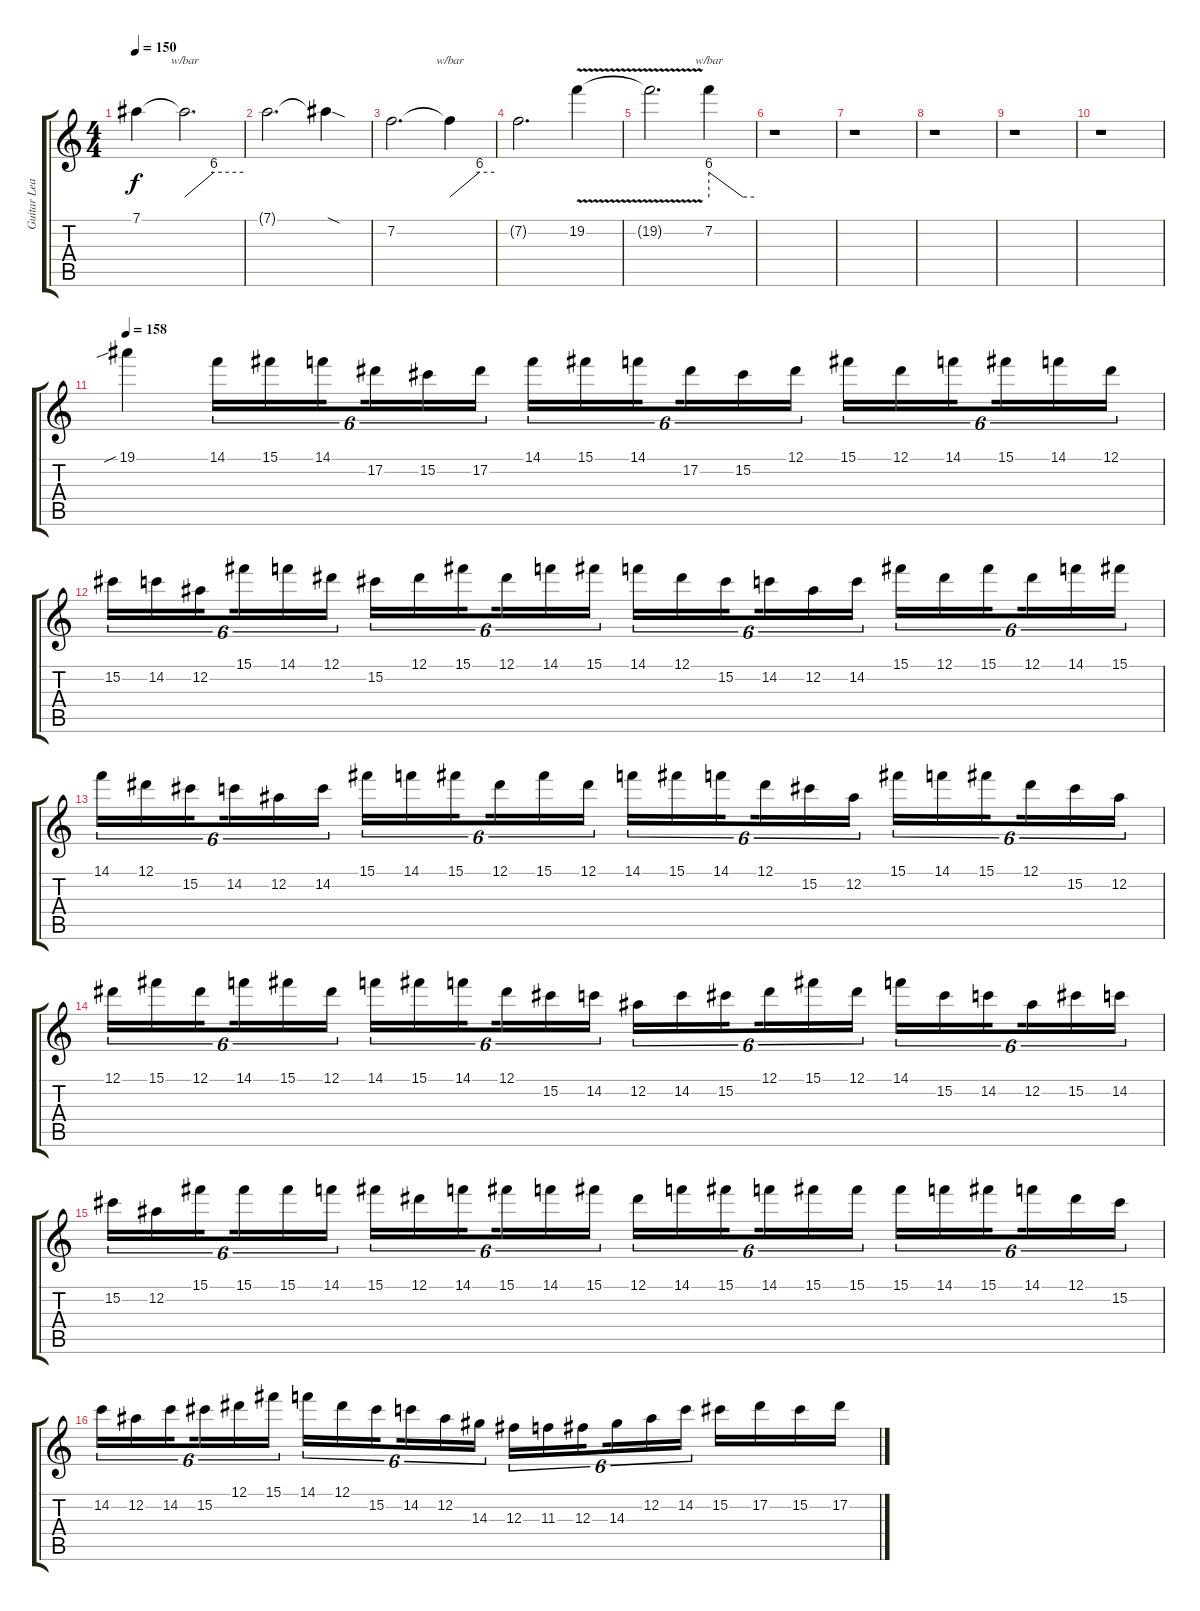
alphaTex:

\track ("Guitar Lead" "Guitar Lea") {instrument electricguitarjazz}
\staff {score tabs}
\tuning (Eb4 Bb3 Gb3 Db3 Ab2 Eb2) {hide}
\ts (4 4)
\tempo 150
\clef g2
\ks c
7.1{t}.4{dy f} 7.1{t}.2{d tbe (custom default 0 0 30 24 60 24)} |
7.1{t}.2{d} 7.1{sod t}.4 |
7.2.2{d} 7.2{t}.4{tbe (custom default 0 0 40 24 60 24)} |
7.2{t}.2{d} 19.2{v}.4 |
19.2{t}.2{d} 7.2.4{tbe (custom default 0 24 45 0 60 0)} |
r.1 |
r.1 |
r.1 |
r.1 |
r.1 |
\tempo 158
19.1{sib}.4 14.1.16{tu (6 4)} 15.1.16{tu (6 4)} 14.1.16{tu (6 4) beam splitsecondary} 17.2.16{tu (6 4)} 15.2.16{tu (6 4)} 17.2.16{tu (6 4)} 14.1.16{tu (6 4)} 15.1.16{tu (6 4)} 14.1.16{tu (6 4) beam splitsecondary} 17.2.16{tu (6 4)} 15.2.16{tu (6 4)} 12.1.16{tu (6 4)} 15.1.16{tu (6 4)} 12.1.16{tu (6 4)} 14.1.16{tu (6 4) beam splitsecondary} 15.1.16{tu (6 4)} 14.1.16{tu (6 4)} 12.1.16{tu (6 4)} |
15.2.16{tu (6 4)} 14.2.16{tu (6 4)} 12.2.16{tu (6 4) beam splitsecondary} 15.1.16{tu (6 4)} 14.1.16{tu (6 4)} 12.1.16{tu (6 4)} 15.2.16{tu (6 4)} 12.1.16{tu (6 4)} 15.1.16{tu (6 4) beam splitsecondary} 12.1.16{tu (6 4)} 14.1.16{tu (6 4)} 15.1.16{tu (6 4)} 14.1.16{tu (6 4)} 12.1.16{tu (6 4)} 15.2.16{tu (6 4) beam splitsecondary} 14.2.16{tu (6 4)} 12.2.16{tu (6 4)} 14.2.16{tu (6 4)} 15.1.16{tu (6 4)} 12.1.16{tu (6 4)} 15.1.16{tu (6 4) beam splitsecondary} 12.1.16{tu (6 4)} 14.1.16{tu (6 4)} 15.1.16{tu (6 4)} |
14.1.16{tu (6 4)} 12.1.16{tu (6 4)} 15.2.16{tu (6 4) beam splitsecondary} 14.2.16{tu (6 4)} 12.2.16{tu (6 4)} 14.2.16{tu (6 4)} 15.1.16{tu (6 4)} 14.1.16{tu (6 4)} 15.1.16{tu (6 4) beam splitsecondary} 12.1.16{tu (6 4)} 15.1.16{tu (6 4)} 12.1.16{tu (6 4)} 14.1.16{tu (6 4)} 15.1.16{tu (6 4)} 14.1.16{tu (6 4) beam splitsecondary} 12.1.16{tu (6 4)} 15.2.16{tu (6 4)} 12.2.16{tu (6 4)} 15.1.16{tu (6 4)} 14.1.16{tu (6 4)} 15.1.16{tu (6 4) beam splitsecondary} 12.1.16{tu (6 4)} 15.2.16{tu (6 4)} 12.2.16{tu (6 4)} |
12.1.16{tu (6 4)} 15.1.16{tu (6 4)} 12.1.16{tu (6 4) beam splitsecondary} 14.1.16{tu (6 4)} 15.1.16{tu (6 4)} 12.1.16{tu (6 4)} 14.1.16{tu (6 4)} 15.1.16{tu (6 4)} 14.1.16{tu (6 4) beam splitsecondary} 12.1.16{tu (6 4)} 15.2.16{tu (6 4)} 14.2.16{tu (6 4)} 12.2.16{tu (6 4)} 14.2.16{tu (6 4)} 15.2.16{tu (6 4) beam splitsecondary} 12.1.16{tu (6 4)} 15.1.16{tu (6 4)} 12.1.16{tu (6 4)} 14.1.16{tu (6 4)} 15.2.16{tu (6 4)} 14.2.16{tu (6 4) beam splitsecondary} 12.2.16{tu (6 4)} 15.2.16{tu (6 4)} 14.2.16{tu (6 4)} |
15.2.16{tu (6 4)} 12.2.16{tu (6 4)} 15.1.16{tu (6 4) beam splitsecondary} 15.1.16{tu (6 4)} 15.1.16{tu (6 4)} 14.1.16{tu (6 4)} 15.1.16{tu (6 4)} 12.1.16{tu (6 4)} 14.1.16{tu (6 4) beam splitsecondary} 15.1.16{tu (6 4)} 14.1.16{tu (6 4)} 15.1.16{tu (6 4)} 12.1.16{tu (6 4)} 14.1.16{tu (6 4)} 15.1.16{tu (6 4) beam splitsecondary} 14.1.16{tu (6 4)} 15.1.16{tu (6 4)} 15.1.16{tu (6 4)} 15.1.16{tu (6 4)} 14.1.16{tu (6 4)} 15.1.16{tu (6 4) beam splitsecondary} 14.1.16{tu (6 4)} 12.1.16{tu (6 4)} 15.2.16{tu (6 4)} |
14.2.16{tu (6 4)} 12.2.16{tu (6 4)} 14.2.16{tu (6 4) beam splitsecondary} 15.2.16{tu (6 4)} 12.1.16{tu (6 4)} 15.1.16{tu (6 4)} 14.1.16{tu (6 4)} 12.1.16{tu (6 4)} 15.2.16{tu (6 4) beam splitsecondary} 14.2.16{tu (6 4)} 12.2.16{tu (6 4)} 14.3.16{tu (6 4)} 12.3.16{tu (6 4)} 11.3.16{tu (6 4)} 12.3.16{tu (6 4) beam splitsecondary} 14.3.16{tu (6 4)} 12.2.16{tu (6 4)} 14.2.16{tu (6 4)} 15.2.16 17.2.16 15.2.16 17.2.16
